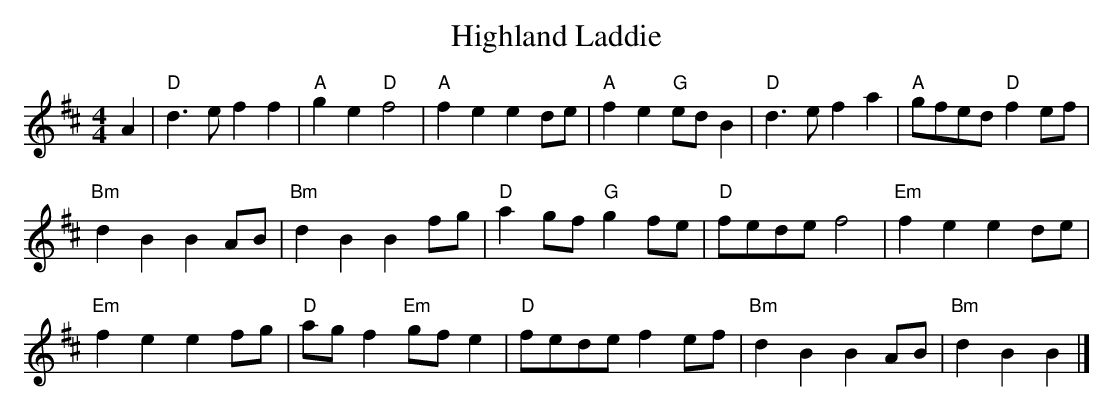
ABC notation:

X:1
T:Highland Laddie
M:4/4
L:1/8
K:D major
A2 | "D"d3 e f2 f2 | "A"g2 e2 "D"f4 | "A"f2 e2 e2 de | "A"f2 e2 "G"ed B2 | \
"D"d3 e f2 a2 | "A"gfed "D"f2 ef |
"Bm"d2 B2 B2 AB | "Bm"d2 B2 B2 fg | "D"a2 gf "G"g2 fe | "D"fede f4 | \
"Em"f2 e2 e2 de |
"Em"f2 e2 e2 fg | "D"ag f2 "Em"gf e2 | "D"fede f2 ef | "Bm"d2 B2 B2 AB | \
"Bm"d2 B2 B2 |]
